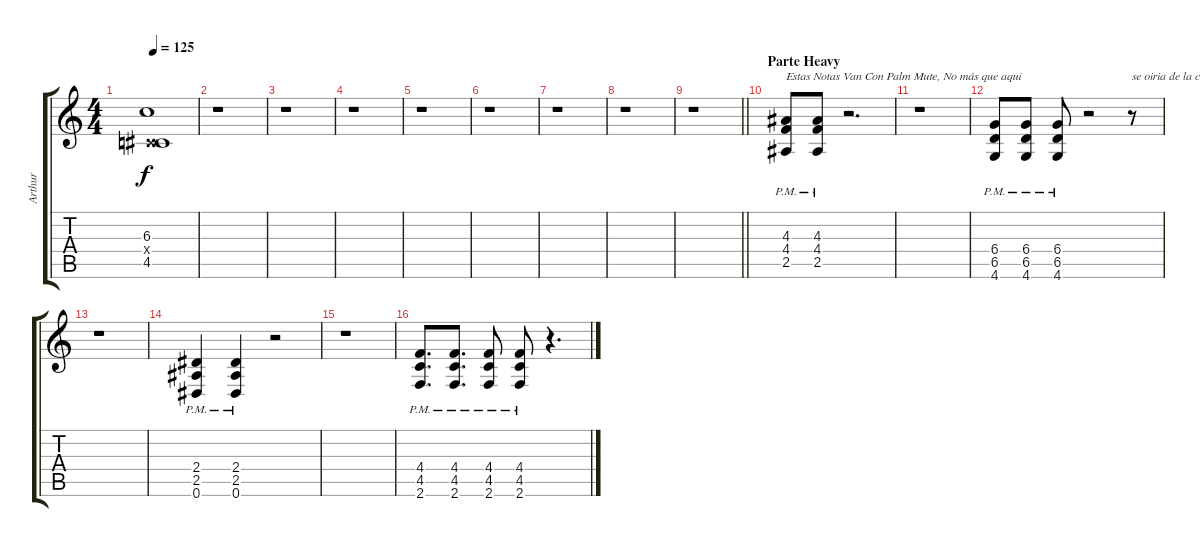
\track ("Arthur" "Arthur") {instrument distortionguitar}
\staff {score tabs}
\tuning (Eb4 Bb3 Gb3 Db3 Ab2 Eb2) {hide}
\ts (4 4)
\tempo 125
\clef g2
\ks c
(6.3 0.4{x} 4.5).1{dy f volume 7} |
r.1 |
r.1 |
r.1 |
r.1 |
r.1 |
r.1 |
r.1 |
\barLineRight lightlight
r.1 |
\section ("" "Parte Heavy")
(4.3{pm} 4.4{pm} 2.5{pm}).8{txt "Estas Notas Van Con Palm Mute, No más que aqui" volume 11} (4.3{pm} 4.4{pm} 2.5{pm}).8 r.2{d} |
r.1 |
(6.4{pm} 6.5{pm} 4.6{pm}).8 (6.4{pm} 6.5{pm} 4.6{pm}).8 (6.4{pm} 6.5{pm} 4.6{pm}).8 r.2 r.8{txt "se oiria de la chingada"} |
r.1 |
(2.4{pm} 2.5{pm} 0.6{pm}).4 (2.4{pm} 2.5{pm} 0.6{pm}).4 r.2 |
r.1 |
(4.4{pm} 4.5{pm} 2.6{pm}).8{d} (4.4{pm} 4.5{pm} 2.6{pm}).8{d} (4.4{pm} 4.5{pm} 2.6{pm}).8 (4.4{pm} 4.5{pm} 2.6{pm}).8 r.4{d}
